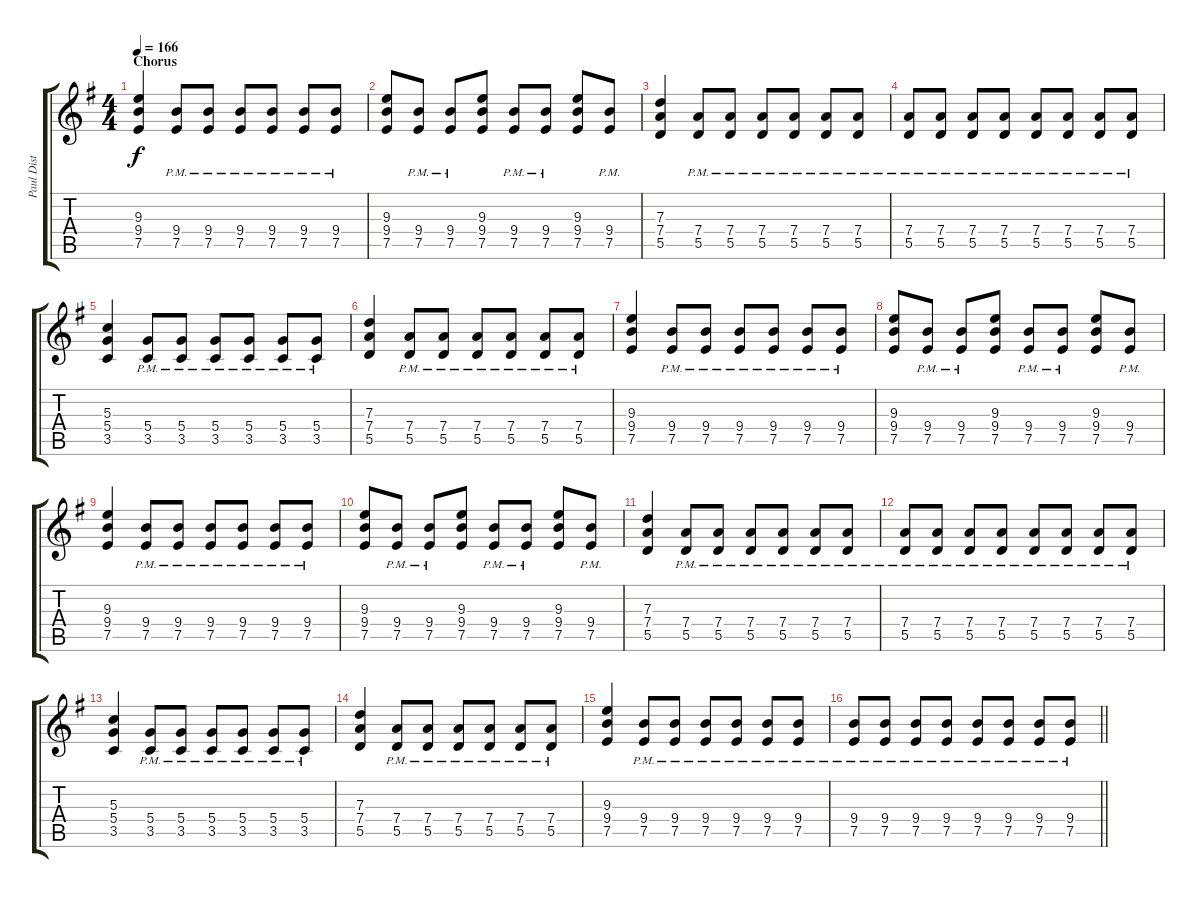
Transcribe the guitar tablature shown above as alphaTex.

\track ("Paul Dist" "Paul Dist") {instrument overdrivenguitar}
\staff {score tabs}
\tuning (E4 B3 G3 D3 A2 E2) {hide}
\ts (4 4)
\section ("" "Chorus")
\tempo 166
\clef g2
\ks eminor
(9.3 9.4 7.5).4{dy f} (9.4{pm} 7.5{pm}).8 (9.4{pm} 7.5{pm}).8 (9.4{pm} 7.5{pm}).8 (9.4{pm} 7.5{pm}).8 (9.4{pm} 7.5{pm}).8 (9.4{pm} 7.5{pm}).8 |
(9.3 9.4 7.5).8 (9.4{pm} 7.5{pm}).8 (9.4{pm} 7.5{pm}).8 (9.3 9.4 7.5).8 (9.4{pm} 7.5{pm}).8 (9.4{pm} 7.5{pm}).8 (9.3 9.4 7.5).8 (9.4{pm} 7.5{pm}).8 |
(7.3 7.4 5.5).4 (7.4{pm} 5.5{pm}).8 (7.4{pm} 5.5{pm}).8 (7.4{pm} 5.5{pm}).8 (7.4{pm} 5.5{pm}).8 (7.4{pm} 5.5{pm}).8 (7.4{pm} 5.5{pm}).8 |
(7.4{pm} 5.5{pm}).8 (7.4{pm} 5.5{pm}).8 (7.4{pm} 5.5{pm}).8 (7.4{pm} 5.5{pm}).8 (7.4{pm} 5.5{pm}).8 (7.4{pm} 5.5{pm}).8 (7.4{pm} 5.5{pm}).8 (7.4{pm} 5.5{pm}).8 |
(5.3 5.4 3.5).4 (5.4{pm} 3.5{pm}).8 (5.4{pm} 3.5{pm}).8 (5.4{pm} 3.5{pm}).8 (5.4{pm} 3.5{pm}).8 (5.4{pm} 3.5{pm}).8 (5.4{pm} 3.5{pm}).8 |
(7.3 7.4 5.5).4 (7.4{pm} 5.5{pm}).8 (7.4{pm} 5.5{pm}).8 (7.4{pm} 5.5{pm}).8 (7.4{pm} 5.5{pm}).8 (7.4{pm} 5.5{pm}).8 (7.4{pm} 5.5{pm}).8 |
(9.3 9.4 7.5).4 (9.4{pm} 7.5{pm}).8 (9.4{pm} 7.5{pm}).8 (9.4{pm} 7.5{pm}).8 (9.4{pm} 7.5{pm}).8 (9.4{pm} 7.5{pm}).8 (9.4{pm} 7.5{pm}).8 |
(9.3 9.4 7.5).8 (9.4{pm} 7.5{pm}).8 (9.4{pm} 7.5{pm}).8 (9.3 9.4 7.5).8 (9.4{pm} 7.5{pm}).8 (9.4{pm} 7.5{pm}).8 (9.3 9.4 7.5).8 (9.4{pm} 7.5{pm}).8 |
(9.3 9.4 7.5).4 (9.4{pm} 7.5{pm}).8 (9.4{pm} 7.5{pm}).8 (9.4{pm} 7.5{pm}).8 (9.4{pm} 7.5{pm}).8 (9.4{pm} 7.5{pm}).8 (9.4{pm} 7.5{pm}).8 |
(9.3 9.4 7.5).8 (9.4{pm} 7.5{pm}).8 (9.4{pm} 7.5{pm}).8 (9.3 9.4 7.5).8 (9.4{pm} 7.5{pm}).8 (9.4{pm} 7.5{pm}).8 (9.3 9.4 7.5).8 (9.4{pm} 7.5{pm}).8 |
(7.3 7.4 5.5).4 (7.4{pm} 5.5{pm}).8 (7.4{pm} 5.5{pm}).8 (7.4{pm} 5.5{pm}).8 (7.4{pm} 5.5{pm}).8 (7.4{pm} 5.5{pm}).8 (7.4{pm} 5.5{pm}).8 |
(7.4{pm} 5.5{pm}).8 (7.4{pm} 5.5{pm}).8 (7.4{pm} 5.5{pm}).8 (7.4{pm} 5.5{pm}).8 (7.4{pm} 5.5{pm}).8 (7.4{pm} 5.5{pm}).8 (7.4{pm} 5.5{pm}).8 (7.4{pm} 5.5{pm}).8 |
(5.3 5.4 3.5).4 (5.4{pm} 3.5{pm}).8 (5.4{pm} 3.5{pm}).8 (5.4{pm} 3.5{pm}).8 (5.4{pm} 3.5{pm}).8 (5.4{pm} 3.5{pm}).8 (5.4{pm} 3.5{pm}).8 |
(7.3 7.4 5.5).4 (7.4{pm} 5.5{pm}).8 (7.4{pm} 5.5{pm}).8 (7.4{pm} 5.5{pm}).8 (7.4{pm} 5.5{pm}).8 (7.4{pm} 5.5{pm}).8 (7.4{pm} 5.5{pm}).8 |
(9.3 9.4 7.5).4 (9.4{pm} 7.5{pm}).8 (9.4{pm} 7.5{pm}).8 (9.4{pm} 7.5{pm}).8 (9.4{pm} 7.5{pm}).8 (9.4{pm} 7.5{pm}).8 (9.4{pm} 7.5{pm}).8 |
\barLineRight lightlight
(9.4{pm} 7.5{pm}).8 (9.4{pm} 7.5{pm}).8 (9.4{pm} 7.5{pm}).8 (9.4{pm} 7.5{pm}).8 (9.4{pm} 7.5{pm}).8 (9.4{pm} 7.5{pm}).8 (9.4{pm} 7.5{pm}).8 (9.4{pm} 7.5{pm}).8
